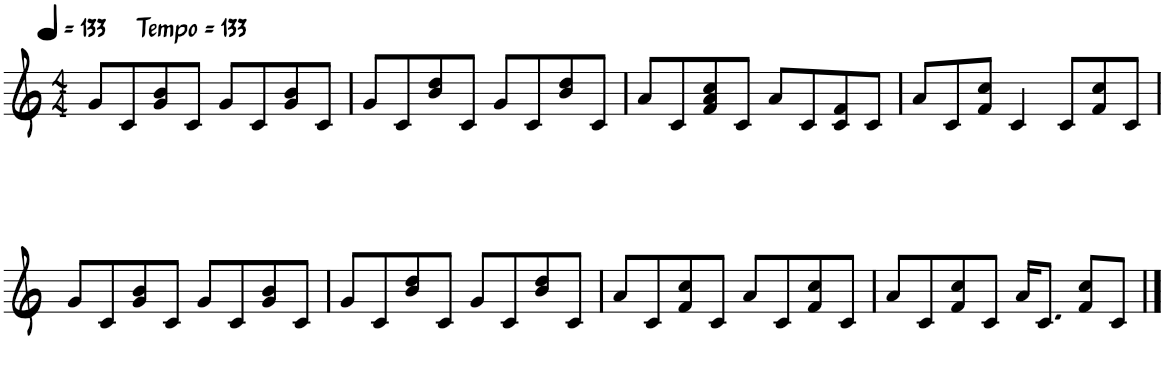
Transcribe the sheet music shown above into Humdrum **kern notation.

**kern
*part1
*staff1
*I"Piano
*I'Pno.
*clefG2
*k[]
*M4/4
*MM133
=1
8g/L
8c/
!LO:TX:b:t=Tempo = 133
8g/ 8b/
8c/J
8g/L
8c/
8g/ 8b/
8c/J
=2
8g/L
8c/
8b/ 8dd/
8c/J
8g/L
8c/
8b/ 8dd/
8c/J
=3
8a/L
8c/
8f/ 8a/ 8cc/
8c/J
8a/L
8c/
8c/ 8f/
8c/J
=4
8a/L
8c/
8f/ 8cc/J
4c/
8c/L
8f/ 8cc/
8c/J
!!LO:LB:g=z
=5
8g/L
8c/
8g/ 8b/
8c/J
8g/L
8c/
8g/ 8b/
8c/J
=6
8g/L
8c/
8b/ 8dd/
8c/J
8g/L
8c/
8b/ 8dd/
8c/J
=7
8a/L
8c/
8f/ 8cc/
8c/J
8a/L
8c/
8f/ 8cc/
8c/J
=8
8a/L
8c/
8f/ 8cc/
8c/J
16a/KL
8.c/J
8f/ 8cc/L
8c/J
==
*-
